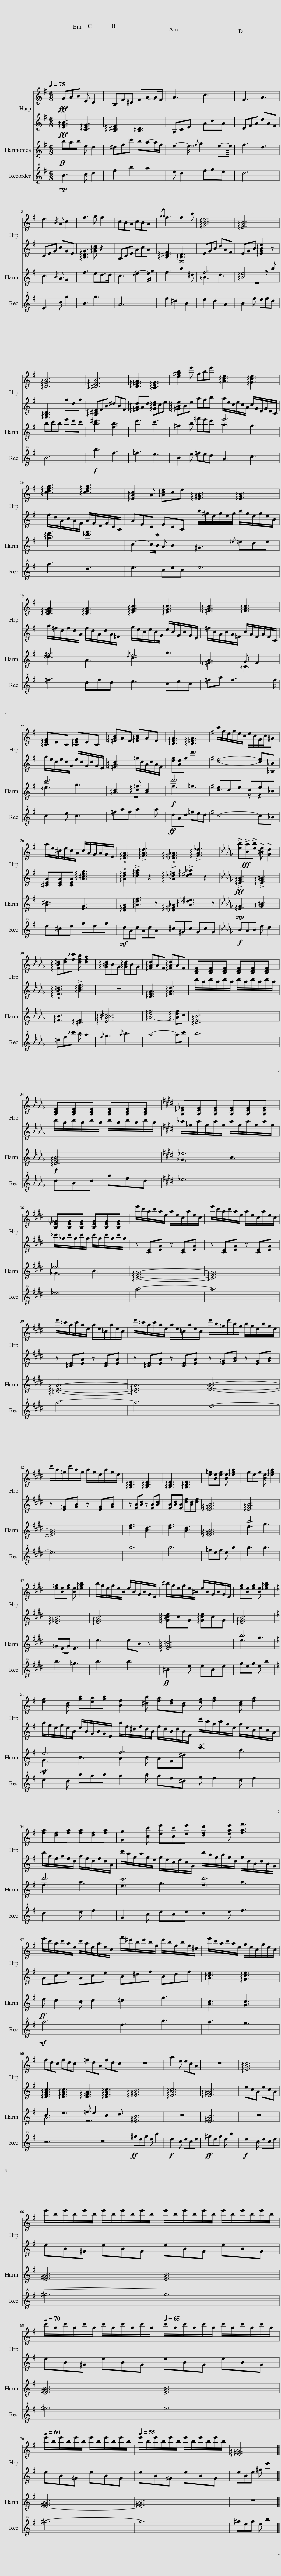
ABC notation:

X:1
%%score { 1 | 2 } ( 3 4 ) 5
L:1/8
Q:1/4=75
M:6/8
I:linebreak $
K:G
V:1 treble
V:2 treble
V:3 treble
V:4 treble
V:5 treble+8
V:1
!fff! GAB E D2 | B,F^D FA-A/F/ | A3 c3 | F3 A3 |$ e3{/B} A c2 | %5
 f3 g f2 | cBA cBA |{/gg} f3 f2 b | !arpeggio![GBe]6 | !arpeggio![EGB]6 |$ %10
 !arpeggio![DGB]6 | !arpeggio![^DFB]6 | !arpeggio![D=FA]3 !arpeggio![CEG]3 | [e^gb]2 e' gbe' | !arpeggio![Ace]3 !arpeggio![Gce]3 |$ %15
 !arpeggio![cdfa]3 !arpeggio![cdfa]3 | !arpeggio![EAc]2 A !arpeggio![Ace]ce | !arpeggio![E^GB]3 !arpeggio![EGB]3 |$ !arpeggio![D=FA]3 !arpeggio![DFA]3 | !arpeggio![EGc]3 !arpeggio![EGc]3 | %20
 !arpeggio![=FAc]3 !arpeggio![FAc]3 |$ !arpeggio![CEG]EC !arpeggio![CEG]EC | !arpeggio![=FAc]AF !arpeggio![FAc]AF | !arpeggio![DFA]3 !arpeggio![D=FA]3 |[K:G] c'/g/e/g/e/c/ e/c/G/c/^A |$ %25
 a/e/^c/e/c/A/ c/A/G/A/G/E/ | !arpeggio!!>![DFA]3 !arpeggio!!>![FAd]3 | !arpeggio!!>![_D=F_A]3 !arpeggio!!>![FA_d]3 |[K:Db] !>![eb]!fff!!>![Ba]!>![eb] !>![=Be] !>![Gd]2 |$ !arpeggio![FB=d][df][f_c'] [dfb] [dfa]2 | %30
 !arpeggio![G=Bd]BG !arpeggio![GBd]BG | !arpeggio![FAd]AF !arpeggio![FAd]AF | [B,DF][B,DF][B,DF] [B,DF][B,DF][B,DF] |$ [B,DF][B,DF][B,DF] [B,DF][B,DF][B,DF] |[K:E] [B,_E_G][B,EG][B,EG] [B,EG][B,EG][B,EG] |$ %35
 [B,_E_G][B,EG][B,EG] [B,EG][B,EG][B,EG] | e'/c'/a/c'/a/e/ a/e/c/a/e/c/ | e'/c'/a/c'/a/e/ a/e/c/a/e/c/ |$ e'/=c'/a/c'/a/e/ a/e/=c/a/e/c/ | e'/=c'/a/c'/a/e/ a/e/=c/a/e/c/ | %40
 e'/b/=g/e'/b/g/ b/g/e/b/g/e/ |$ e'/b/=g/e'/b/g/ b/g/e/b/g/e/ | !arpeggio![B,DF]3 !arpeggio![B,DF]3 | !arpeggio![B,DF]3 !arpeggio![B,DF]3 | [e=g][Be][eg] [Be] !arpeggio![egb]2 | %45
 geg [Be] !arpeggio![egb]2 |$ [e=g][Be][eg] [Be] !arpeggio![egb]2 | b/g/e/g/e/B/ e/B/G/B/G/E/ | ^b/g/e/g/e/^B/ e/B/G/B/G/E/ | [eg][Be][eg] [Be] !arpeggio![egb]2 ||$ %50
[K:G] [eg]2 [Bd] [gb][ea][gb] | [Bf]2 [^db] [fa][df][Bd] | [eg] [fa]2 [ce] [fa]2 |$ [fa][df][fa] [fa][df][fa] | [Gg]2 [cc'] [ee'][cc'][ee'] | %55
 [dfd']2 [eae'] [faf']3 |$ e'/c'/a/c'/a/e/ c'/a/e/a/e/c/ | f'/^d'/b/d'/b/f/ d'/b/f/b/f/^d/ | e'/c'/a/c'/a/e/ g/e/c/g/e/c/ |$ fdc fdc | %60
 =fdA fdc | z6 | a2 e ecA | z6 | !arpeggio![EAc]6 |$ %65
 e'/b/e'/b/e'/b/ e'/b/e'/b/e'/b/ | e'/b/e'/b/e'/b/ e'/b/e'/b/e'/b/ |$[Q:1/4=70] e'/b/e'/b/e'/b/ e'/b/e'/b/e'/b/ |[Q:1/4=65] e'/b/e'/b/e'/b/ e'/b/e'/b/e'/b/ |$[Q:1/4=60] e'/b/e'/b/e'/b/ e'/b/e'/b/e'/b/ | %70
[Q:1/4=55] e'/b/e'/b/e'/b/ e'/b/e'/b/e'/b/ | !arpeggio![E^GB]6 |] %72
V:2
!fff! !arpeggio![EGB]3 !arpeggio![CEG]3 | !arpeggio![B,^DF]3 !arpeggio![B,D]3 | A,CE AcA | DFA dAF |$ CEG cGE | %5
 !arpeggio![B,DG]3 !arpeggio![GBd] z2 | A,CE AcA | !arpeggio![B,^DF]3 !arpeggio![B,D]3 | EGB dAF | EGB !arpeggio![EGBe]2 z |$ %10
 !arpeggio![G,B,D]3 gdg | !arpeggio![B,^DF]FB ^dBF | !arpeggio![=FAd]Ad !arpeggio![Gce]ce | !arpeggio![^GBe]Be agb | a/e/c/e/c/A/ c/G/E/G/E/C/ |$ %15
 f/d/A/c/A/F/ A/F/D/F/C/A,/ | AEC ECA, | b/^g/e/g/e/g/ b/g/e/g/e/B/ |$ a/=f/d/f/d/A/ f/d/A/d/A/=F/ | g/e/c/e/c/G/ e/c/G/c/G/E/ | %20
 =f/c/A/c/A/=F/ c/A/F/A/F/C/ |$ g/e/c/e/c/G/ e/c/G/c/G/E/ | !arpeggio![=FAc]3 =f/c/A/c/A/F/ | [df][Ad]f d'3 |[K:G] [ce]4- [ce][_B,_B] |$ %25
 [^CEA][CEA][CEA] !arpeggio![A^ceg]3 | !arpeggio!!>![Adf]2 !arpeggio!!>![dfa]2 z2 | !arpeggio!!>![_A_d=f]2 !arpeggio!!>![d^e_a]2 z2 |[K:Db]!fff! !arpeggio!!>![EGB]3 !arpeggio!!>![EG=B]3 |$ !arpeggio!!>![FB=d]3 !arpeggio!!>![Bdf]3 | %30
 z6 | !arpeggio![DFA]3 !arpeggio![FAd]3 | d'/b/d'/b/d'/b/ d'/b/d'/b/d'/b/ |$ d'/b/d'/b/d'/b/ d'/b/d'/b/d'/b/ |[K:E] _c'/_g/c'/g/c'/g/ c'/g/c'/g/c'/g/ |$ %35
 _c'/_g/c'/g/c'/g/ c'/g/c'/g/c'/g/ | z [CE][EA] z [CE][EA] | z [CE][EA] z [CE][EA] |$ z [=CE][EA] z [CE][EA] | z [=CE][EA] z [CE][EA] | %40
 z [E=G][GB] z [EG][GB] |$ z [E=G][GB] z [EG][GB] | z [FB][Bd] z [FB][Bd] | [FB][Bd][FB] [df][Bd][df] | !arpeggio![E=GB]6 | %45
 !arpeggio![EGB]6 |$ !arpeggio![E=GB]6 | !arpeggio![EGB]6 | !arpeggio![G=ce]cG !arpeggio![Gce]cG | !arpeggio![EGB]6 ||$ %50
[K:G] b/g/e/g/e/B/ e/B/G/B/G/E/ | b/f/^d/f/d/B/ f/d/B/d/B/F/ | e'/c'/a/c'/a/e/ a/e/c/e/c/A/ |$ d'/a/f/a/f/d/ a/f/d/f/d/A/ | e'/c'/g/c'/g/e/ g/e/c/e/c/G/ | %55
 d'/b/g/b/g/d/ g/d/B/d/B/G/ |$ Ace Ace | B^df Bdf | !arpeggio![Ace]3 !arpeggio![Gce]3 |$ !arpeggio![DFAc]3 !arpeggio![DFAc]3 | %60
 !arpeggio![D=FA]3 !arpeggio![DFAc]3 | !arpeggio![E^GB]6 | !arpeggio![EAc]6 | !arpeggio![E^GB]6 | ecA ecA |$ %65
 eB^G eBG | eBG eBG |$ eB^G eBG | eBG eBG |$ eB^G eBG | %70
 eB^G eBG | eBe ^g e'2 |] %72
V:3
!ff! bab e d2 | ^dfc' ba-a/f/ | e2- e7/8{/f} g2 e-e/8 | f3 d3 |$ c3{/B} A G2 | %5
 f3 ed>d | c3{/d} e2- e/g/ | f3 !invertedturn!b2 ^d | f6 | !arpeggio![Be]4 z b |$ %10
 bc'b e'd'c' | [b^d']3 [fb]3 | d'3 c'3 | ^g2 b =f'e'd' | e'6 |$ %15
 !arpeggio![ae']3 !arpeggio![d'f']3 | c2- c/MB/ A B2 | ^G3{/^e} =ede |$ =f6 |{/d} e6 | %20
 A3 G =F2 |$ c'6 | !arpeggio![Ac]3 !arpeggio![c=f] [Ac]2 |!f! d'6 |[K:G] ece ce_B |$ %25
 [A^c]3 [EG]3 | !arpeggio![DFA]2 !arpeggio![Adf]3 z | !arpeggio![_D=F_A]2 !arpeggio![A_d^e]3 z |[K:Db]!mp! !arpeggio![EG]3 !arpeggio![G=B]3 |$ !arpeggio![FB]3 !arpeggio![=DF]3 | %30
 !arpeggio![EA=B_c]6 | !arpeggio![A-df]4 !arpeggio![Adf]c | !arpeggio![DFB]6 |$!f! !arpeggio![DFB]6 |[K:E] _e6 |$ %35
 _e6 | !arpeggio![CEA]6- | !arpeggio![CEA]6 |$ !arpeggio![=CEA]6- | !arpeggio![CEA]6 | %40
 [E=GB]6- |$ [EGB]6 | [df]3 [Bd]3 | [df]3 [Bd]3 | !arpeggio![E=GB]6 | %45
 b6 |$ =GEG E3 | e3 eB z | !arpeggio![EG=c]6 | b6 ||$ %50
[K:G]!mf! e6 | f6 | e'6 |$ d'6 | c'6 | %55
 d'6 |$!ff! e d2 c d2 | ^d3 f3 | [Ac]3 [Gc]3 |$ c3 e3 | %60
 =f e2 c2 d | [E^GB]6 | z6 | [E^GB]6 | z6 |$ %65
!>(! [E^GB]6!>)! | [EGB]6 |$ [E^GB]6 | [EGB]6 |$ [E-^GB]6 | %70
 [E^GB]6 | z6 |] %72
V:4
 x6 | x6 | x6 | x6 |$ x6 | %5
 x6 | x6 | x6 | !arpeggio!B3 d3 | z6 |$ %10
 x6 | x6 | x6 | x6 | a3 g3 |$ %15
 x6 | x6 | x6 |$ !arpeggio!d3 A3 | c3 g3 | %20
 !arpeggio!=F3 !arpeggio!C3 |$ !arpeggio!e3 g3 | z6 | f3 =f3 |[K:G] c3 z z2 |$ %25
 x6 | x6 | x6 |[K:Db] x6 |$ x6 | %30
 x6 | x6 | x6 |$ x6 |[K:E] _G3 B3 |$ %35
 _G3 B3 | x6 | x6 |$ x6 | x6 | %40
 x6 |$ x6 | x6 | x6 | x6 | %45
 e3 g3 |$ z6 | x6 | x6 | e3 g3 ||$ %50
[K:G] G3 B3 | A2 B AF^d | c'3 a3 |$ f3 a3 | e3 g3 | %55
 f3 a3 |$ x6 | x6 | x6 |$ A6 | %60
 z6 | x6 | x6 | x6 | x6 |$ %65
 x6 | x6 |$ x6 | x6 |$ x6 | %70
 x6 | x6 |] %72
V:5
!mp! B3 c d2 | f2 b2 a2 | e d2 fge | d6 |$ E3 c g2 | %5
 B3 g3 | A6 | f2 ^d2 B2 | e2 d2 A2 | B2 f efd |$ %10
 B6 |!f! b3 f3 | =f3 e3 | B2 e =fed | A3 c3 |$ %15
 a3 d3 | e3 cec | e6 |$ =f3 dfd | e3 cec | %20
 =fa f7/2 f/ |$ c2 e c3 | =faf a2 a |!ff! dAd =fed |[K:G] c4- c_B |$ %25
 e^ce geg |!mf! dAd AdA | ^c^Gc GcG |[K:Db]!f! BAB e d2 |$ =df_c' b a2 | %30
{f} g3{a} b3 | a4- ac' | b6 |$ dBd afd |[K:E] _e6 |$ %35
 _e6 | a6- | a6 |$ a6- | a6 | %40
 e6- |$ e6 | b6 | b6 | =geg e b2 | %45
 b3 b3 |$ b3 =g3 | b3 b3 |!ff! ^B2 e eBe | geg e b2 ||$ %50
[K:G] e2 d bab | a2 b af^d | g f2 e f2 |$ d3 e f2 | G2 c ece | %55
 d2 e f3 |$!mf! a6 | f3 b3 | a3 g3 |$ z6 | %60
 z6 |!ff! ^geg e b2 |!f! e2 c ece |!ff! ^geg e b2 |!f! e2 c ece |$ %65
 ^g6 | g6 |$ ^g6 | g6 |$ ^g6- | %70
 g6 | ^geg e b2 |] %72
